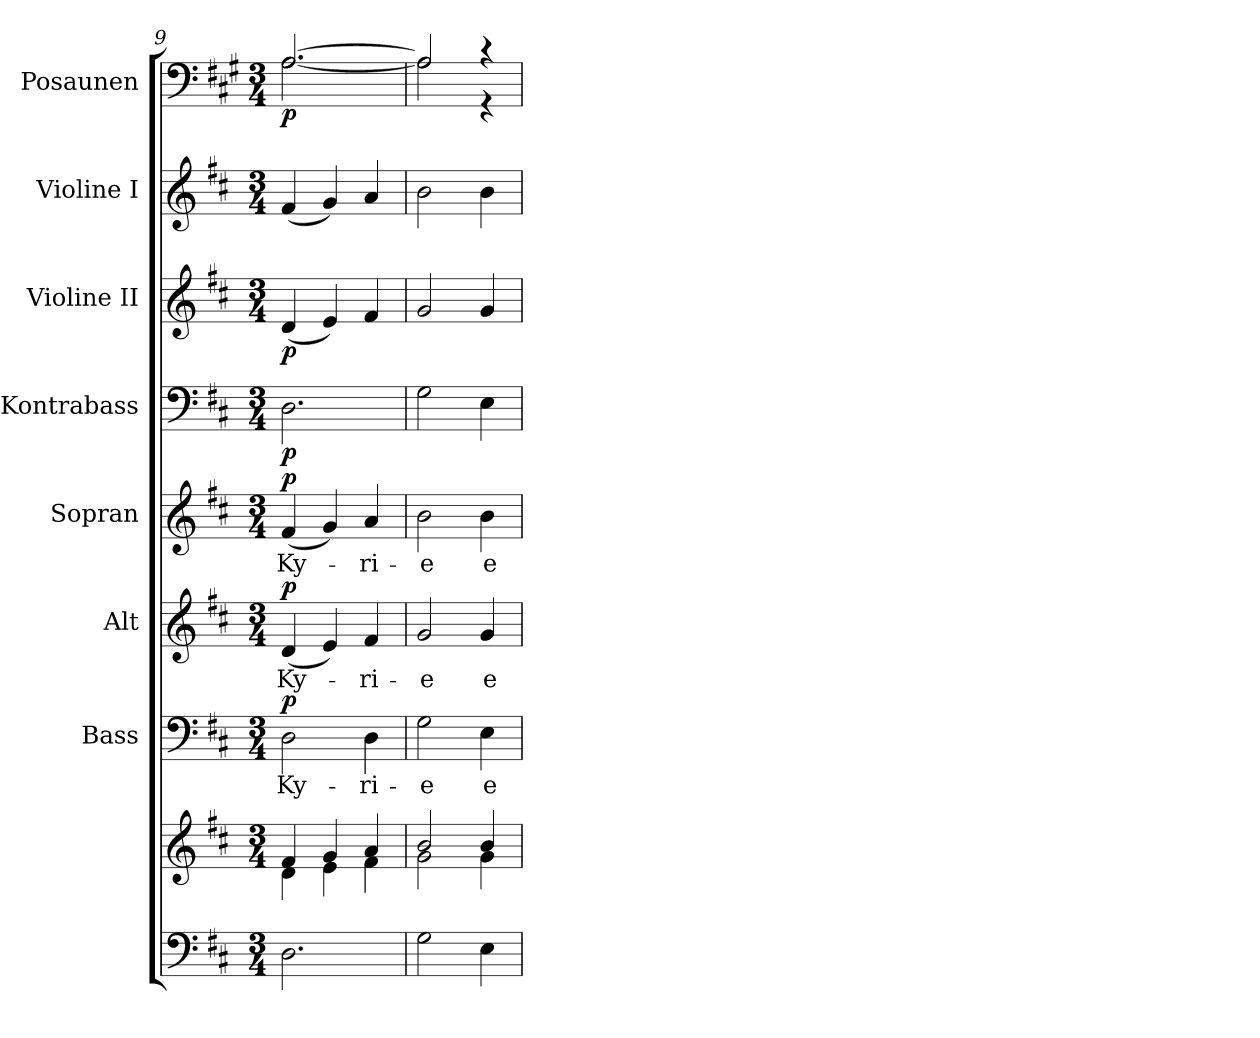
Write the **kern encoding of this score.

**kern	**kern	**kern	**text	**dynam	**kern	**text	**dynam	**kern	**text	**dynam	**kern	**dynam	**kern	**dynam	**kern	**kern	**dynam
*part8	*part8	*part7	*part7	*part7	*part6	*part6	*part6	*part5	*part5	*part5	*part4	*part4	*part3	*part3	*part2	*part1	*part1
*staff9	*staff8	*staff7	*staff7	*staff7	*staff6	*staff6	*staff6	*staff5	*staff5	*staff5	*staff4	*staff4	*staff3	*staff3	*staff2	*staff1	*staff1
*	*	*I"Bass	*	*	*I"Alt	*	*	*I"Sopran	*	*	*I"Kontrabass	*	*I"Violine II	*	*I"Violine I	*I"Posaunen	*
*	*	*I'B.	*	*	*I'A.	*	*	*I'S.	*	*	*I'Kb.	*	*I'Vl. II	*	*I'Vl. I	*I'Pos.	*
*clefF4	*clefG2	*clefF4	*	*	*clefG2	*	*	*clefG2	*	*	*clefF4	*	*clefG2	*	*clefG2	*clefF4	*
*	*	*	*	*	*	*	*	*	*	*	*ITrd7c12	*	*	*	*	*ITrd4c7	*
*k[f#c#]	*k[f#c#]	*k[f#c#]	*	*	*k[f#c#]	*	*	*k[f#c#]	*	*	*k[f#c#]	*	*k[f#c#]	*	*k[f#c#]	*k[f#c#]	*
*D:	*D:	*D:	*	*	*D:	*	*	*D:	*	*	*D:	*	*D:	*	*D:	*D:	*
*M3/4	*M3/4	*M3/4	*	*	*M3/4	*	*	*M3/4	*	*	*M3/4	*	*M3/4	*	*M3/4	*M3/4	*
=9	=9	=9	=9	=9	=9	=9	=9	=9	=9	=9	=9	=9	=9	=9	=9	=9	=9
*	*^	*	*	*	*	*	*	*	*	*	*	*	*	*	*	*	*
!	!	!	!	!LO:LY:b	!LO:DY:a	!	!LO:LY:b	!LO:DY:a	!	!LO:LY:b	!LO:DY:a	!	!LO:DY:b	!	!LO:DY:b	!	!	!LO:DY:b
*	*	*	*	*	*	*	*	*	*	*	*	*	*	*	*	*	*^	*
2.D\	4f#/	4d\	2D\	Ky-	p	(<4d/	Ky-	p	(<4f#/	Ky-	p	2.DD\	p	(<4d/	p	(<4f#/	[>2.D/	[<2.D\	p
.	4g/	4e\	.	.	.	4e/)	.	.	4g/)	.	.	.	.	4e/)	.	4g/)	.	.	.
!	!	!	!	!LO:LY:b	!	!	!LO:LY:b	!	!	!LO:LY:b	!	!	!	!	!	!	!	!	!
.	4a/	4f#\	4D\	-ri-	.	4f#/	-ri-	.	4a/	-ri-	.	.	.	4f#/	.	4a/	.	.	.
=10	=10	=10	=10	=10	=10	=10	=10	=10	=10	=10	=10	=10	=10	=10	=10	=10	=10	=10	=10
!	!	!	!	!LO:LY:b	!	!	!LO:LY:b	!	!	!LO:LY:b	!	!	!	!	!	!	!	!	!
2G\	2b/	2g\	2G\	-e	.	2g/	-e	.	2b\	-e	.	2GG\	.	2g/	.	2b\	2D/]	2D\]	.
!	!	!	!	!LO:LY:b	!	!	!LO:LY:b	!	!	!LO:LY:b	!	!	!	!	!	!	!	!	!
4E\	4b/	4g\	4E\	e-	.	4g/	e-	.	4b\	e-	.	4EE\	.	4g/	.	4b\	4r	4r	.
*	*v	*v	*	*	*	*	*	*	*	*	*	*	*	*	*	*	*v	*v	*
=	=	=	=	=	=	=	=	=	=	=	=	=	=	=	=	=	=
*-	*-	*-	*-	*-	*-	*-	*-	*-	*-	*-	*-	*-	*-	*-	*-	*-	*-
